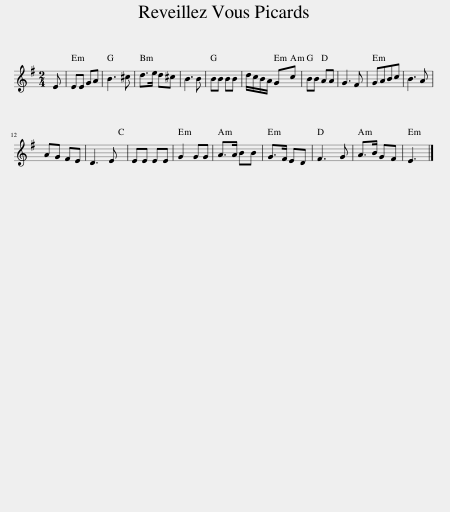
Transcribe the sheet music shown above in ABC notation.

X:1
L:1/8
M:2/4
I:linebreak $
K:Emin
V:1 treble
V:1
 E | EE GA | B3 ^c | d>e d^c | B3 B | %5
 BB BB | d/c/B/A/ Gc | BB AA | G3 F | GABc | %10
 B3 A |$ AG FE | D3 E | EE EE | G2 GG | %15
 A>A BB | G>F ED | F3 G | A>B GF | E3 |] %20
